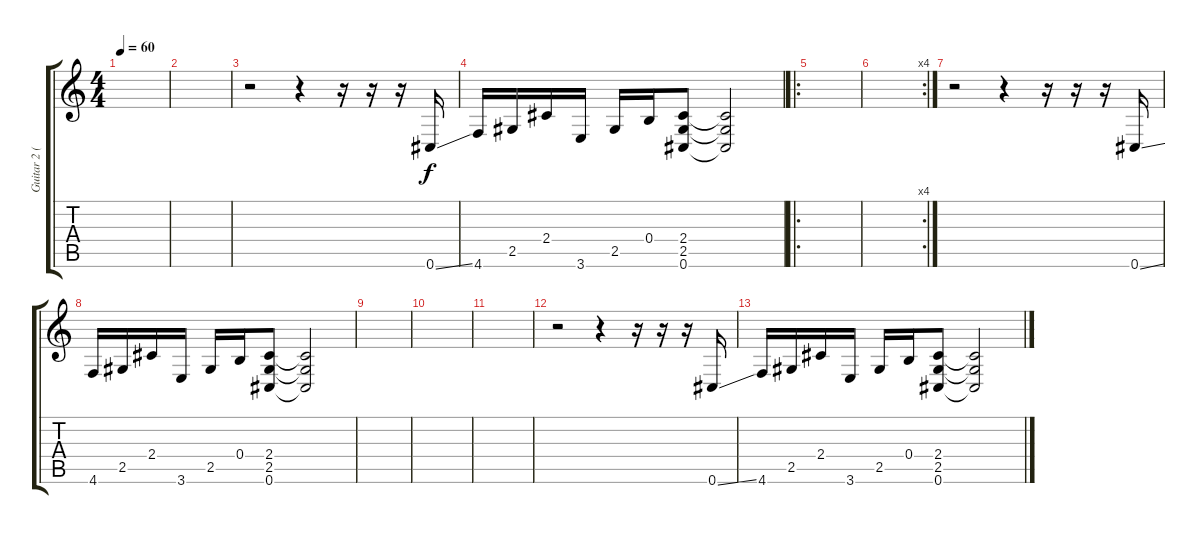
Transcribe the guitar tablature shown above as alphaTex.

\track ("Guitar 2 (overdriven)" "Guitar 2 (") {instrument overdrivenguitar}
\staff {score tabs}
\tuning (Db4 Ab3 E3 B2 Gb2 Db2) {hide}
\ts (4 4)
\tempo 60
\clef g2
\ks c
|
|
r.2 r.4 r.16 r.16 r.16 0.6{ss}.16 |
4.6.16 2.5.16 2.4.16 3.6.16 2.5.16 0.4.16 (2.4 2.5 0.6).8 (2.4{t} 2.5{t} 0.6{t}).2 |
\ro
|
\rc 4
|
r.2 r.4 r.16 r.16 r.16 0.6{ss}.16 |
4.6.16 2.5.16 2.4.16 3.6.16 2.5.16 0.4.16 (2.4 2.5 0.6).8 (2.4{t} 2.5{t} 0.6{t}).2 |
|
|
|
r.2 r.4 r.16 r.16 r.16 0.6{ss}.16 |
4.6.16 2.5.16 2.4.16 3.6.16 2.5.16 0.4.16 (2.4 2.5 0.6).8 (2.4{t} 2.5{t} 0.6{t}).2
